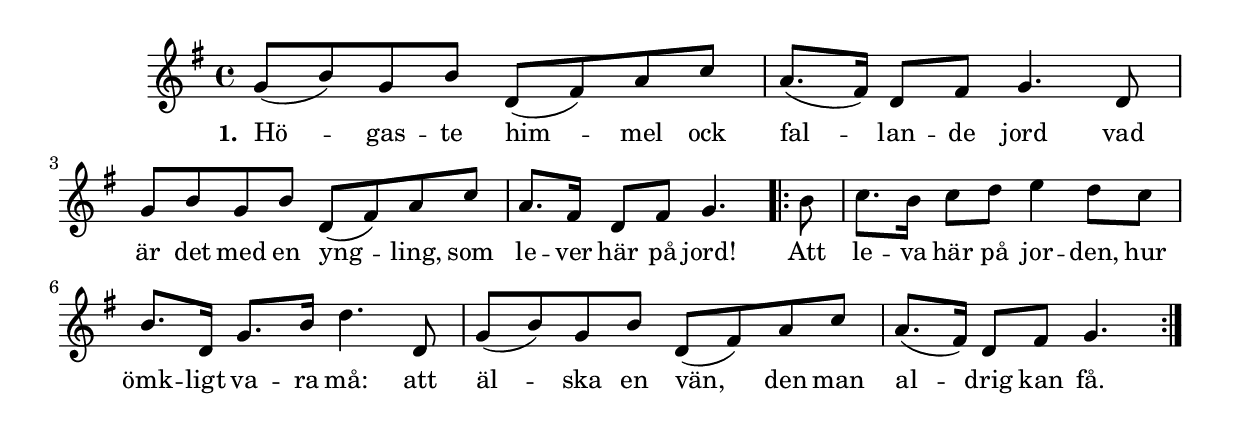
{
\time 4/4
\key g \major

 g'8-( b'-) g' b' d'-( fis'-) a' c''  | 
 a'8.-( fis'16-) d'8 fis' g'4. d'8  | 
 g' b' g' b' d'-( fis'-) a' c''  | 
 a'8. fis'16 d'8 fis' g'4. 
\repeat volta 2 { 
 b'8  | 
 c''8. b'16 c''8 d'' e''4 d''8 c''  | 
 b'8. d'16 g'8. b'16 d''4. d'8  | 
 g'-( b'-) g' b' d'-( fis'-) a' c''  | 
 a'8.-( fis'16-) d'8 fis' g'4.
 } %( endrepeat )% 
 }
 \addlyrics {
     \set stanza = #"1. "
     Hö --  -- gas -- te him --  -- mel ock fal --  -- lan -- de jord vad
     är det med en yng --  -- ling, som le -- ver här på jord! Att
     le -- va här på jor -- den, hur ömk -- ligt va -- ra må: att
     äl --  -- ska en vän, den man al --  -- drig kan få.
}
